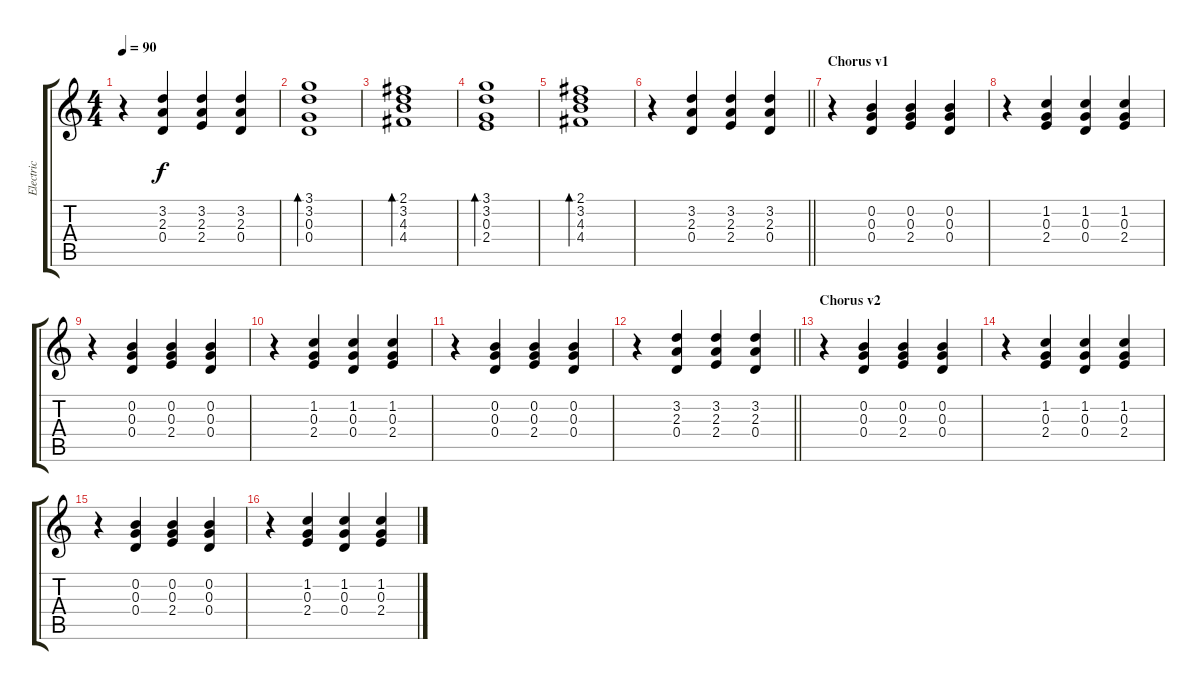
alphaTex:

\track ("Electric" "Electric") {instrument electricguitarclean}
\staff {score tabs}
\tuning (E4 B3 G3 D3 A2 E2) {hide}
\ts (4 4)
\tempo 90
\clef g2
\ks c
r.4{dy f} (3.2 2.3 0.4).4 (3.2 2.3 2.4).4 (3.2 2.3 0.4).4 |
(3.1 3.2 0.3 0.4).1{bd 120} |
(2.1 3.2 4.3 4.4).1{bd 120} |
(3.1 3.2 0.3 2.4).1{bd 120} |
(2.1 3.2 4.3 4.4).1{bd 120} |
\barLineRight lightlight
r.4 (3.2 2.3 0.4).4 (3.2 2.3 2.4).4 (3.2 2.3 0.4).4 |
\section ("" "Chorus v1")
r.4 (0.2 0.3 0.4).4 (0.2 0.3 2.4).4 (0.2 0.3 0.4).4 |
r.4 (1.2 0.3 2.4).4 (1.2 0.3 0.4).4 (1.2 0.3 2.4).4 |
r.4 (0.2 0.3 0.4).4 (0.2 0.3 2.4).4 (0.2 0.3 0.4).4 |
r.4 (1.2 0.3 2.4).4 (1.2 0.3 0.4).4 (1.2 0.3 2.4).4 |
r.4 (0.2 0.3 0.4).4 (0.2 0.3 2.4).4 (0.2 0.3 0.4).4 |
\barLineRight lightlight
r.4 (3.2 2.3 0.4).4 (3.2 2.3 2.4).4 (3.2 2.3 0.4).4 |
\section ("" "Chorus v2")
r.4 (0.2 0.3 0.4).4 (0.2 0.3 2.4).4 (0.2 0.3 0.4).4 |
r.4 (1.2 0.3 2.4).4 (1.2 0.3 0.4).4 (1.2 0.3 2.4).4 |
r.4 (0.2 0.3 0.4).4 (0.2 0.3 2.4).4 (0.2 0.3 0.4).4 |
r.4 (1.2 0.3 2.4).4 (1.2 0.3 0.4).4 (1.2 0.3 2.4).4
